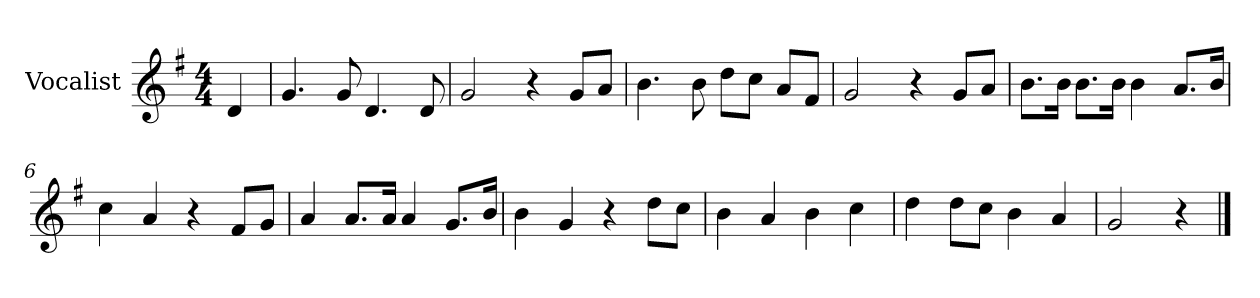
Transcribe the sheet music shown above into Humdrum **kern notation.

**kern
*part1
*staff1
*I"Vocalist
*k[f#]
*G:
*M4/4
=
4d
=1
4.g
8g
4.d
8d
=2
2g
4r
8gL
8aJ
=3
4.b
8b
8ddL
8ccJ
8aL
8f#J
=4
2g
4r
8gL
8aJ
=5
8.bL
16bJk
8.bL
16bJk
4b
8.aL
16bJk
=6
4cc
4a
4r
8f#L
8gJ
=7
4a
8.aL
16aJk
4a
8.gL
16bJk
=8
4b
4g
4r
8ddL
8ccJ
=9
4b
4a
4b
4cc
=10
4dd
8ddL
8ccJ
4b
4a
=11
2g
4r
==
*-
